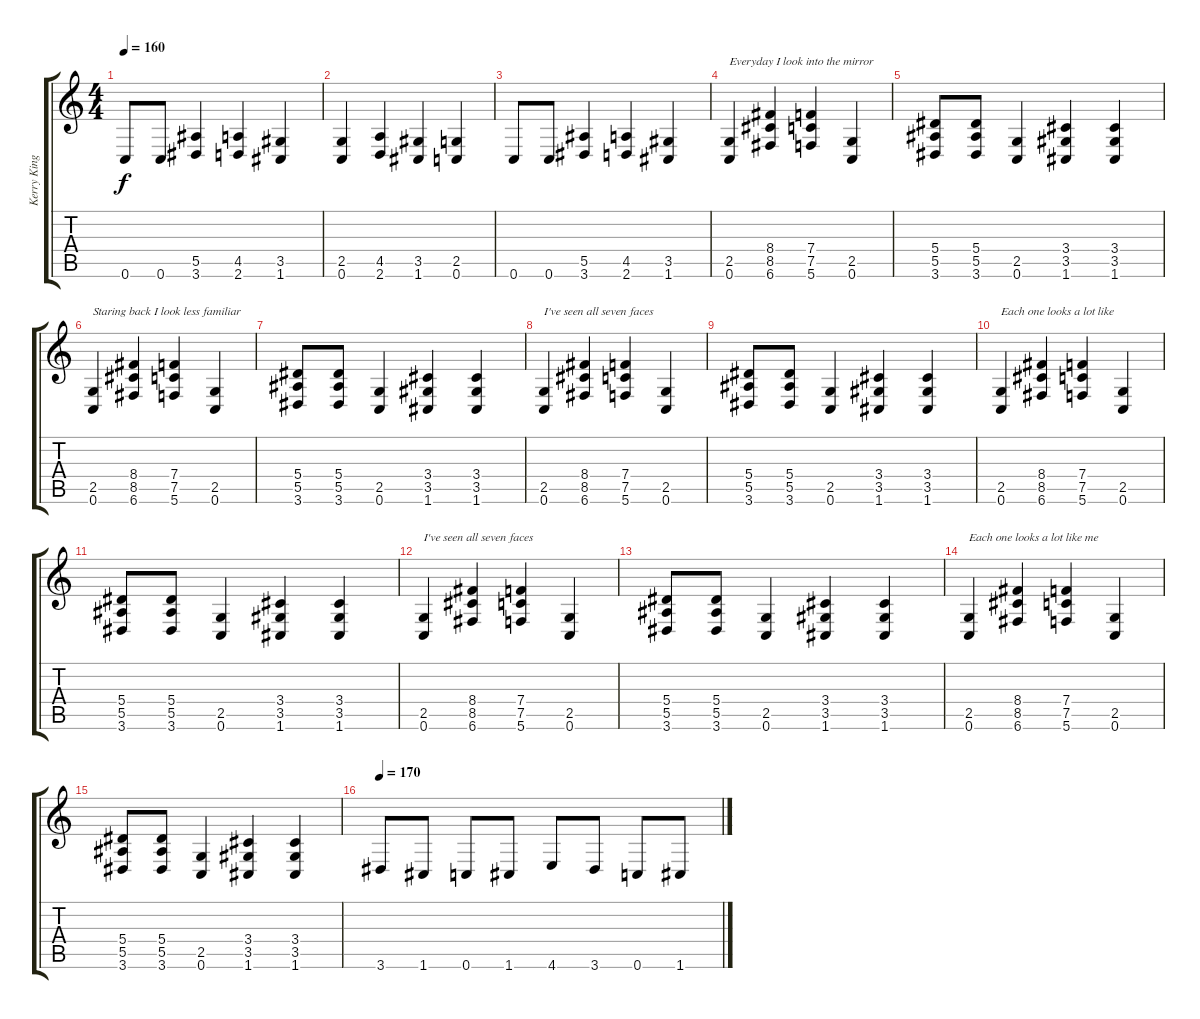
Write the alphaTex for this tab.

\track ("Kerry King" "Kerry King") {instrument distortionguitar}
\staff {score tabs}
\tuning (C4 G3 Eb3 Bb2 F2 C2) {hide}
\ts (4 4)
\tempo 160
\clef g2
\ks c
0.6.8{dy f} 0.6.8 (5.5 3.6).4 (4.5 2.6).4 (3.5 1.6).4 |
(2.5 0.6).4 (4.5 2.6).4 (3.5 1.6).4 (2.5 0.6).4 |
0.6.8 0.6.8 (5.5 3.6).4 (4.5 2.6).4 (3.5 1.6).4 |
(2.5 0.6).4{txt "Everyday I look into the mirror"} (8.4 8.5 6.6).4 (7.4 7.5 5.6).4 (2.5 0.6).4 |
(5.4 5.5 3.6).8 (5.4 5.5 3.6).8 (2.5 0.6).4 (3.4 3.5 1.6).4 (3.4 3.5 1.6).4 |
(2.5 0.6).4{txt "Staring back I look less familiar"} (8.4 8.5 6.6).4 (7.4 7.5 5.6).4 (2.5 0.6).4 |
(5.4 5.5 3.6).8 (5.4 5.5 3.6).8 (2.5 0.6).4 (3.4 3.5 1.6).4 (3.4 3.5 1.6).4 |
(2.5 0.6).4{txt "I've seen all seven faces"} (8.4 8.5 6.6).4 (7.4 7.5 5.6).4 (2.5 0.6).4 |
(5.4 5.5 3.6).8 (5.4 5.5 3.6).8 (2.5 0.6).4 (3.4 3.5 1.6).4 (3.4 3.5 1.6).4 |
(2.5 0.6).4{txt "Each one looks a lot like "} (8.4 8.5 6.6).4 (7.4 7.5 5.6).4 (2.5 0.6).4 |
(5.4 5.5 3.6).8 (5.4 5.5 3.6).8 (2.5 0.6).4 (3.4 3.5 1.6).4 (3.4 3.5 1.6).4 |
(2.5 0.6).4{txt "I've seen all seven faces"} (8.4 8.5 6.6).4 (7.4 7.5 5.6).4 (2.5 0.6).4 |
(5.4 5.5 3.6).8 (5.4 5.5 3.6).8 (2.5 0.6).4 (3.4 3.5 1.6).4 (3.4 3.5 1.6).4 |
(2.5 0.6).4{txt "Each one looks a lot like me "} (8.4 8.5 6.6).4 (7.4 7.5 5.6).4 (2.5 0.6).4 |
(5.4 5.5 3.6).8 (5.4 5.5 3.6).8 (2.5 0.6).4 (3.4 3.5 1.6).4 (3.4 3.5 1.6).4 |
\tempo 170
3.6.8{txt " "} 1.6.8 0.6.8 1.6.8 4.6.8 3.6.8 0.6.8 1.6.8
